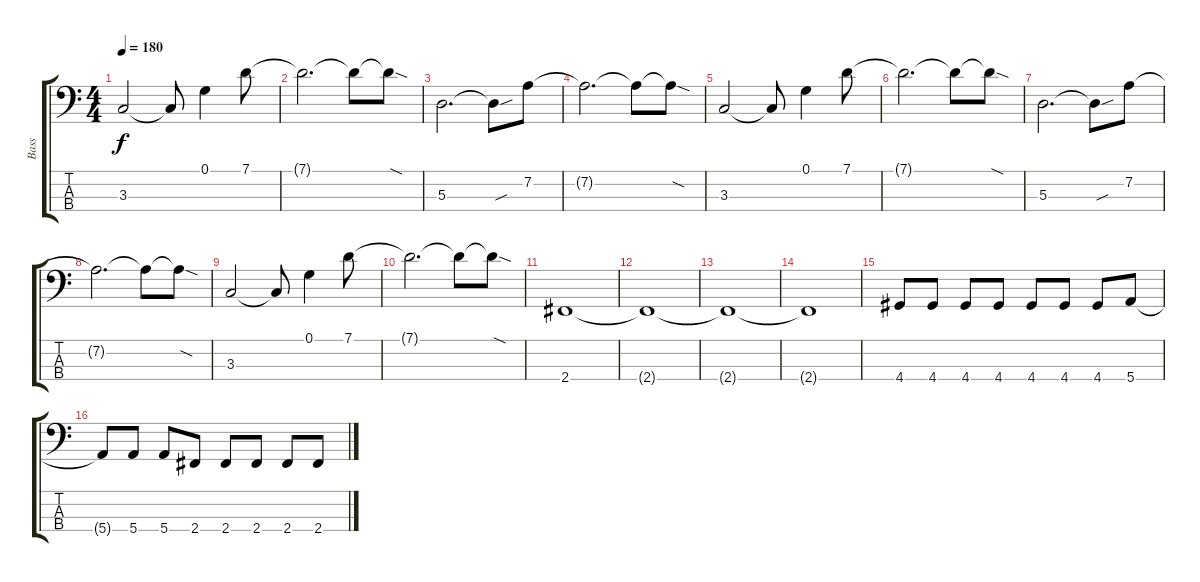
\track ("Bass" "Bass") {instrument electricbassfinger}
\staff {score tabs}
\tuning (G2 D2 A1 E1) {hide}
\ts (4 4)
\tempo 180
\clef f4
\ks c
3.3.2{dy f} 3.3{t}.8 0.1.4 7.1.8 |
7.1{t}.2{d} 7.1{t}.8 7.1{sod t}.8 |
5.3.2{d} 5.3{sou t}.8 7.2.8 |
7.2{t}.2{d} 7.2{t}.8 7.2{sod t}.8 |
3.3.2 3.3{t}.8 0.1.4 7.1.8 |
7.1{t}.2{d} 7.1{t}.8 7.1{sod t}.8 |
5.3.2{d} 5.3{sou t}.8 7.2.8 |
7.2{t}.2{d} 7.2{t}.8 7.2{sod t}.8 |
3.3.2 3.3{t}.8 0.1.4 7.1.8 |
7.1{t}.2{d} 7.1{t}.8 7.1{sod t}.8 |
2.4.1 |
2.4{t}.1 |
2.4{t}.1 |
2.4{t}.1 |
4.4.8 4.4.8 4.4.8 4.4.8 4.4.8 4.4.8 4.4.8 5.4.8 |
5.4{t}.8 5.4.8 5.4.8 2.4.8 2.4.8 2.4.8 2.4.8 2.4.8
